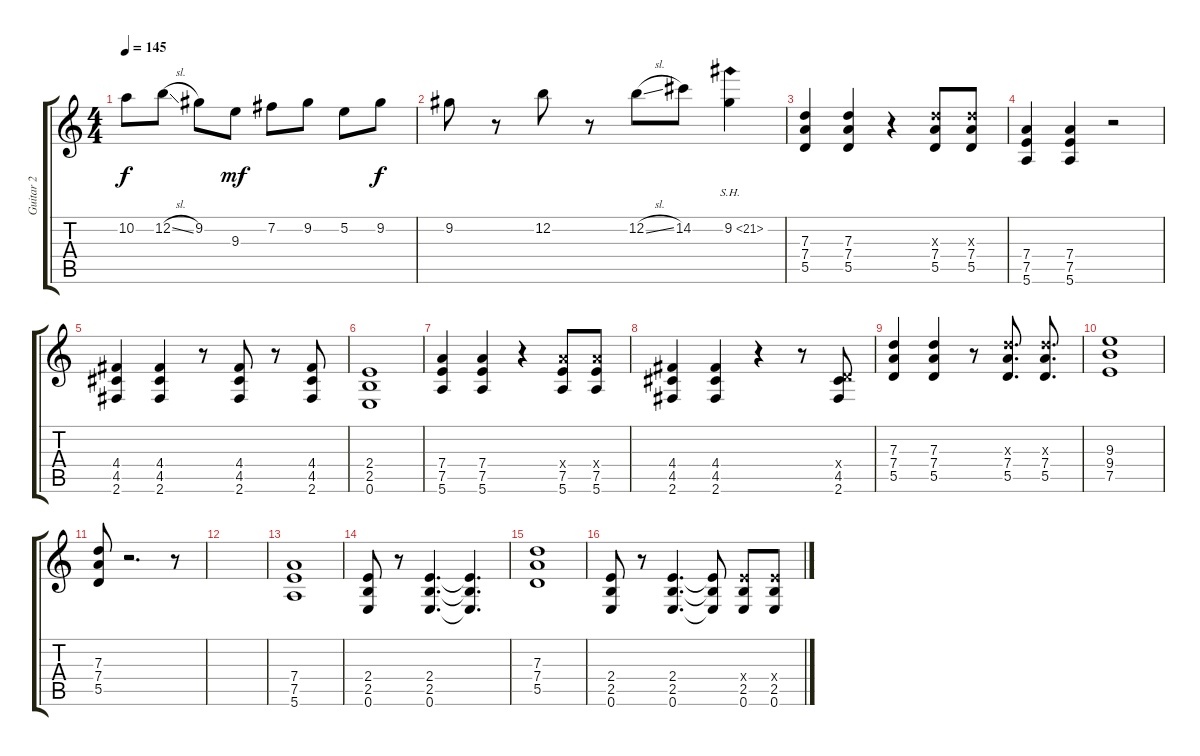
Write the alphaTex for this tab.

\track ("Guitar 2" "Guitar 2") {instrument distortionguitar}
\staff {score tabs}
\tuning (E4 B3 G3 D3 A2 E2) {hide}
\ts (4 4)
\tempo 145
\clef g2
\ks c
10.2{t}.8{dy f} 12.2{sl}.8 9.2.8 9.3.8{dy mf} 7.2.8 9.2.8 5.2.8 9.2.8{dy f} |
9.2.8 r.8 12.2.8 r.8 12.2{sl}.8 14.2.8 9.2{sh 12}.4 |
(7.3 7.4 5.5).4 (7.3 7.4 5.5).4 r.4 (7.3{x} 7.4 5.5).8 (7.3{x} 7.4 5.5).8 |
(7.4 7.5 5.6).4 (7.4 7.5 5.6).4 r.2 |
(4.4 4.5 2.6).4 (4.4 4.5 2.6).4 r.8 (4.4 4.5 2.6).8 r.8 (4.4 4.5 2.6).8 |
(2.4 2.5 0.6).1 |
(7.4 7.5 5.6).4 (7.4 7.5 5.6).4 r.4 (7.4{x} 7.5 5.6).8 (7.4{x} 7.5 5.6).8 |
(4.4 4.5 2.6).4 (4.4 4.5 2.6).4 r.4 r.8 (0.4{x} 4.5 2.6).8 |
(7.3 7.4 5.5).4 (7.3 7.4 5.5).4 r.8 (7.3{x} 7.4 5.5).8{d} (7.3{x} 7.4 5.5).8{d} |
(9.3 9.4 7.5).1 |
(7.3 7.4 5.5).8 r.2{d} r.8 |
|
(7.4 7.5 5.6).1 |
(2.4 2.5 0.6).8 r.8 (2.4 2.5 0.6).4{d} (2.4{t} 2.5{t} 0.6{t}).4{d} |
(7.3 7.4 5.5).1 |
(2.4 2.5 0.6).8 r.8 (2.4 2.5 0.6).4{d} (2.4{t} 2.5{t} 0.6{t}).8 (2.4{x} 2.5 0.6).8 (2.4{x} 2.5 0.6).8
